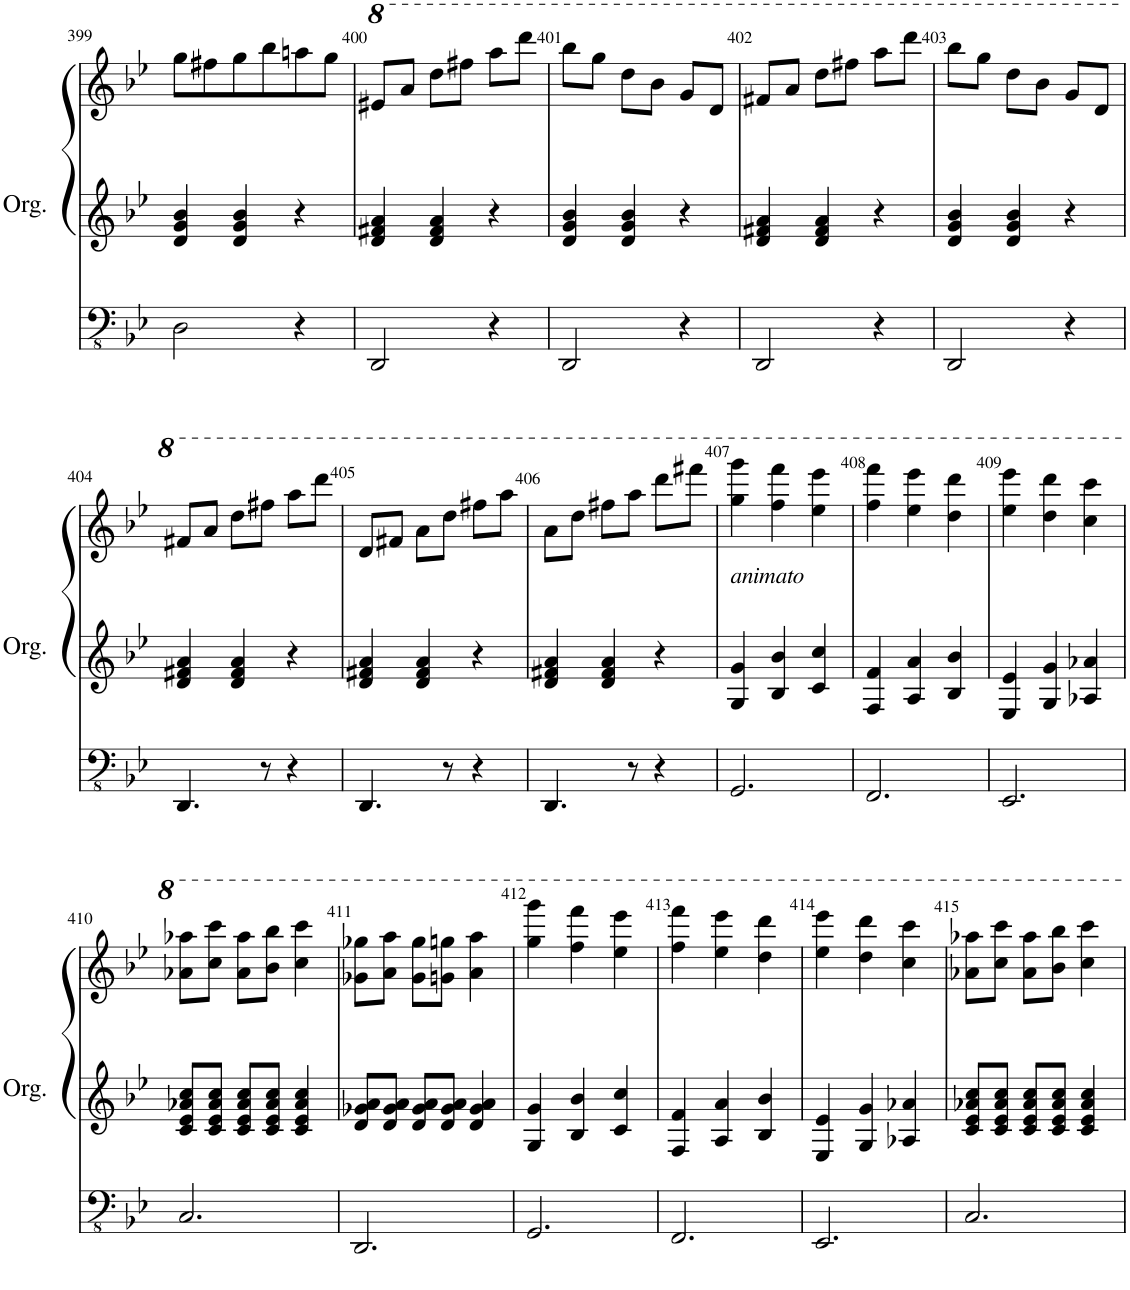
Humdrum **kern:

**kern	**kern	**kern
*part1	*part1	*part1
*staff3	*staff2	*staff1
*I"Orgue à tuyaux	*	*
*I'Org.	*	*
!!LO:PB:g=z
*clefFv4	*clefG2	*clefG2
*k[b-e-]	*k[b-e-]	*k[b-e-]
*M3/4	*M3/4	*M3/4
=399	=399	=399
2DD\	4d/ 4g/ 4b-/	8gg\L
.	.	8ff#X\
.	4d/ 4g/ 4b-/	8gg\
.	.	8bb-\
4r	4r	8aan\
.	.	8gg\J
=400	=400	=400
2DDD/	4d/ 4f#X/ 4a/	8ee#X/L
.	.	8aa/J
.	4d/ 4f#/ 4a/	8ddd\L
.	.	8fff#X\J
4r	4r	8aaa\L
.	.	8dddd\J
=401	=401	=401
2DDD/	4d/ 4g/ 4b-/	8bbb-\L
.	.	8ggg\J
.	4d/ 4g/ 4b-/	8ddd\L
.	.	8bb-\J
4r	4r	8gg/L
.	.	8dd/J
=402	=402	=402
2DDD/	4d/ 4f#X/ 4a/	8ff#X/L
.	.	8aa/J
.	4d/ 4f#/ 4a/	8ddd\L
.	.	8fff#X\J
4r	4r	8aaa\L
.	.	8dddd\J
=403	=403	=403
2DDD/	4d/ 4g/ 4b-/	8bbb-\L
.	.	8ggg\J
.	4d/ 4g/ 4b-/	8ddd\L
.	.	8bb-\J
4r	4r	8gg/L
.	.	8dd/J
!!LO:LB:g=z
=404	=404	=404
4.DDD/	4d/ 4f#X/ 4a/	8ff#X/L
.	.	8aa/J
.	4d/ 4f#/ 4a/	8ddd\L
8r	.	8fff#X\J
4r	4r	8aaa\L
.	.	8dddd\J
=405	=405	=405
4.DDD/	4d/ 4f#X/ 4a/	8dd/L
.	.	8ff#X/J
.	4d/ 4f#/ 4a/	8aa\L
8r	.	8ddd\J
4r	4r	8fff#X\L
.	.	8aaa\J
=406	=406	=406
4.DDD/	4d/ 4f#X/ 4a/	8aa\L
.	.	8ddd\J
.	4d/ 4f#/ 4a/	8fff#X\L
8r	.	8aaa\J
4r	4r	8dddd\L
.	.	8ffff#X\J
=407	=407	=407
!	!	!LO:TX:b:i:t=animato
2.GGG/	4G/ 4g/	4ggg\ 4gggg\
.	4B-/ 4b-/	4fff\ 4ffff\
.	4c/ 4cc/	4eee-\ 4eeee-\
=408	=408	=408
2.FFF/	4F/ 4f/	4fff\ 4ffff\
.	4A/ 4a/	4eee-\ 4eeee-\
.	4B-/ 4b-/	4ddd\ 4dddd\
=409	=409	=409
2.EEE-/	4E-/ 4e-/	4eee-\ 4eeee-\
.	4G/ 4g/	4ddd\ 4dddd\
.	4A-X/ 4a-X/	4ccc\ 4cccc\
!!LO:LB:g=z
=410	=410	=410
2.CC/	8c/ 8e-/ 8a-X/ 8cc/L	8aa-X\ 8aaa-X\L
.	8c/ 8e-/ 8a-/ 8cc/J	8ccc\ 8cccc\J
.	8c/ 8e-/ 8a-/ 8cc/L	8aa-\ 8aaa-\L
.	8c/ 8e-/ 8a-/ 8cc/J	8bb-\ 8bbb-\J
.	4c/ 4e-/ 4a-/ 4cc/	4ccc\ 4cccc\
=411	=411	=411
2.DDD/	8d/ 8g-X/ 8a/L	8gg-X\ 8ggg-X\L
.	8d/ 8g-/ 8a/J	8aa\ 8aaa\J
.	8d/ 8g-/ 8a/L	8gg-\ 8ggg-\L
.	8d/ 8g-/ 8a/J	8ggn\ 8gggn\J
.	4d/ 4g-/ 4a/	4aa\ 4aaa\
=412	=412	=412
2.GGG/	4G/ 4g/	4ggg\ 4gggg\
.	4B-/ 4b-/	4fff\ 4ffff\
.	4c/ 4cc/	4eee-\ 4eeee-\
=413	=413	=413
2.FFF/	4F/ 4f/	4fff\ 4ffff\
.	4A/ 4a/	4eee-\ 4eeee-\
.	4B-/ 4b-/	4ddd\ 4dddd\
=414	=414	=414
2.EEE-/	4E-/ 4e-/	4eee-\ 4eeee-\
.	4G/ 4g/	4ddd\ 4dddd\
.	4A-X/ 4a-X/	4ccc\ 4cccc\
=415	=415	=415
2.CC/	8c/ 8e-/ 8a-X/ 8cc/L	8aa-X\ 8aaa-X\L
.	8c/ 8e-/ 8a-/ 8cc/J	8ccc\ 8cccc\J
.	8c/ 8e-/ 8a-/ 8cc/L	8aa-\ 8aaa-\L
.	8c/ 8e-/ 8a-/ 8cc/J	8bb-\ 8bbb-\J
.	4c/ 4e-/ 4a-/ 4cc/	4ccc\ 4cccc\
=	=	=
*-	*-	*-
